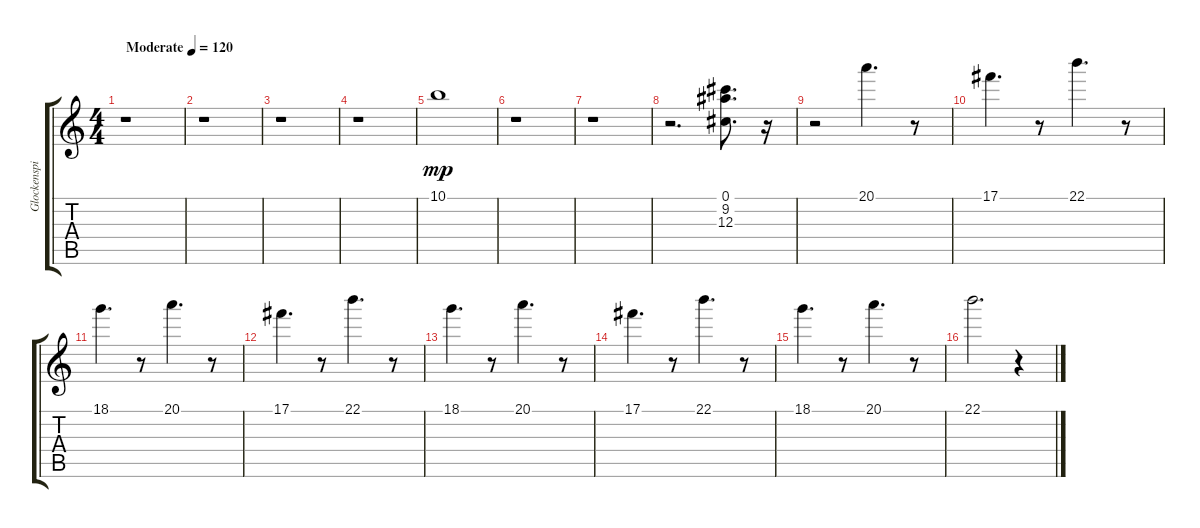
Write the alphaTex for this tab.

\track ("Glockenspiel" "Glockenspi") {instrument glockenspiel}
\staff {score tabs}
\tuning (Db5 Db5 Db5 Db5 Db5 Db5) {hide}
\ts (4 4)
\tempo (120 "Moderate")
\clef g2
\ks c
r.1{dy mp instrument glockenspiel} |
r.1 |
r.1 |
r.1 |
10.1.1 |
r.1 |
r.1 |
r.2{d} (0.1 9.2 12.3).8{d} r.16 |
r.2 20.1.4{d} r.8 |
17.1.4{d} r.8 22.1.4{d} r.8 |
18.1.4{d} r.8 20.1.4{d} r.8 |
17.1.4{d} r.8 22.1.4{d} r.8 |
18.1.4{d} r.8 20.1.4{d} r.8 |
17.1.4{d} r.8 22.1.4{d} r.8 |
18.1.4{d} r.8 20.1.4{d} r.8 |
22.1.2{d} r.4
